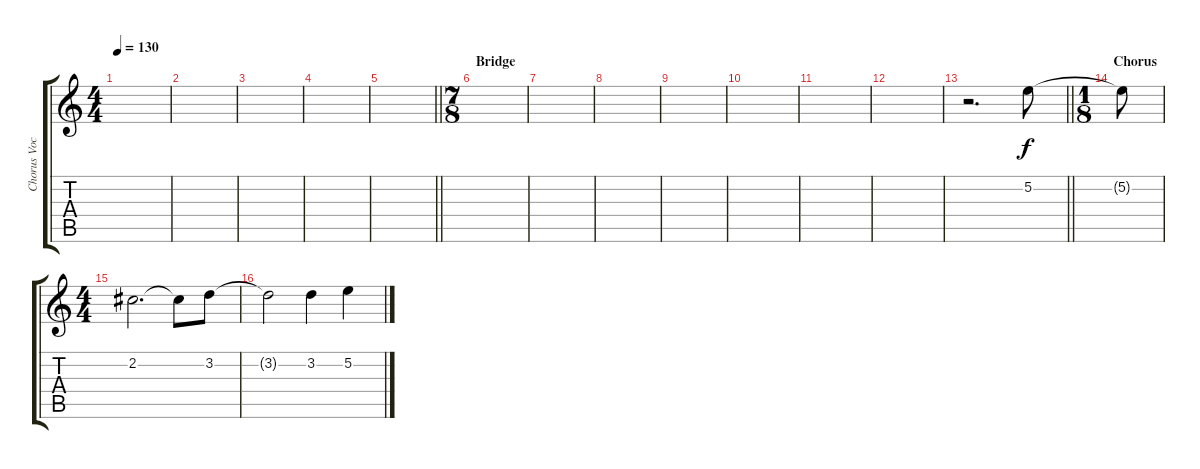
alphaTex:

\track ("Chorus Vocals" "Chorus Voc") {instrument acousticguitarsteel}
\staff {score tabs}
\tuning (E4 B3 G3 D3 A2 E2) {hide}
\ts (4 4)
\tempo 130
\clef g2
\ks c
|
|
|
|
\barLineRight lightlight
|
\ts (7 8)
\section ("" "Bridge")
|
|
|
|
|
|
|
\barLineRight lightlight
r.2{d} 5.2.8 |
\ts (1 8)
\section ("" "Chorus")
5.2{t}.8 |
\ts (4 4)
2.2.2{d} 2.2{t}.8 3.2.8 |
3.2{t}.2 3.2.4 5.2.4
